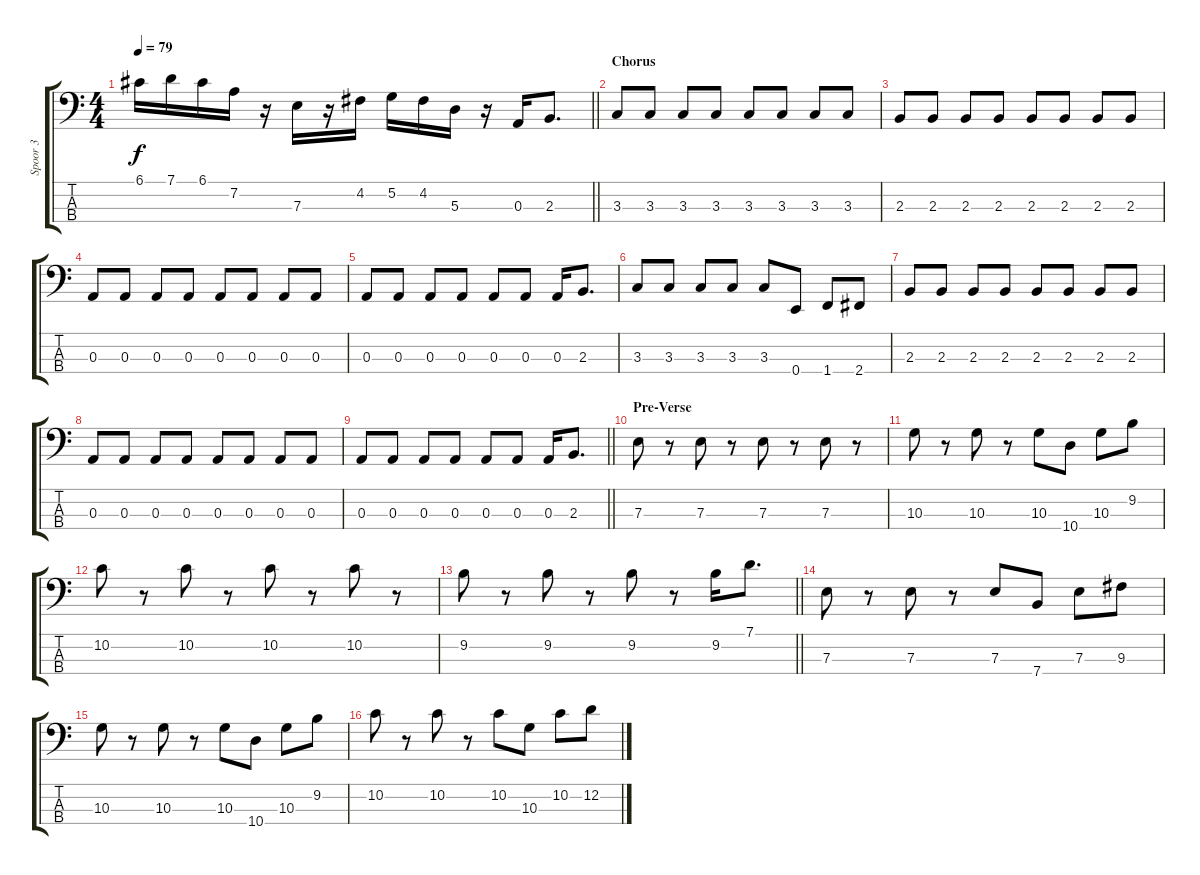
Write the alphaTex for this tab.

\track ("Spoor 3" "Spoor 3") {instrument electricbassfinger}
\staff {score tabs}
\tuning (G2 D2 A1 E1) {hide}
\ts (4 4)
\tempo 79
\clef f4
\barLineRight lightlight
\ks c
6.1.16{dy f} 7.1.16 6.1.16 7.2.16 r.16 7.3.16 r.16 4.2.16 5.2.16 4.2.16 5.3.16 r.16 0.3.16 2.3.8{d} |
\section ("" "Chorus")
3.3.8 3.3.8 3.3.8 3.3.8 3.3.8 3.3.8 3.3.8 3.3.8 |
2.3.8 2.3.8 2.3.8 2.3.8 2.3.8 2.3.8 2.3.8 2.3.8 |
0.3.8 0.3.8 0.3.8 0.3.8 0.3.8 0.3.8 0.3.8 0.3.8 |
0.3.8 0.3.8 0.3.8 0.3.8 0.3.8 0.3.8 0.3.16 2.3.8{d} |
3.3.8 3.3.8 3.3.8 3.3.8 3.3.8 0.4.8 1.4.8 2.4.8 |
2.3.8 2.3.8 2.3.8 2.3.8 2.3.8 2.3.8 2.3.8 2.3.8 |
0.3.8 0.3.8 0.3.8 0.3.8 0.3.8 0.3.8 0.3.8 0.3.8 |
\barLineRight lightlight
0.3.8 0.3.8 0.3.8 0.3.8 0.3.8 0.3.8 0.3.16 2.3.8{d} |
\section ("" "Pre-Verse")
7.3.8 r.8 7.3.8 r.8 7.3.8 r.8 7.3.8 r.8 |
10.3.8 r.8 10.3.8 r.8 10.3.8 10.4.8 10.3.8 9.2.8 |
10.2.8 r.8 10.2.8 r.8 10.2.8 r.8 10.2.8 r.8 |
\barLineRight lightlight
9.2.8 r.8 9.2.8 r.8 9.2.8 r.8 9.2.16 7.1.8{d} |
7.3.8 r.8 7.3.8 r.8 7.3.8 7.4.8 7.3.8 9.3.8 |
10.3.8 r.8 10.3.8 r.8 10.3.8 10.4.8 10.3.8 9.2.8 |
10.2.8 r.8 10.2.8 r.8 10.2.8 10.3.8 10.2.8 12.2.8
